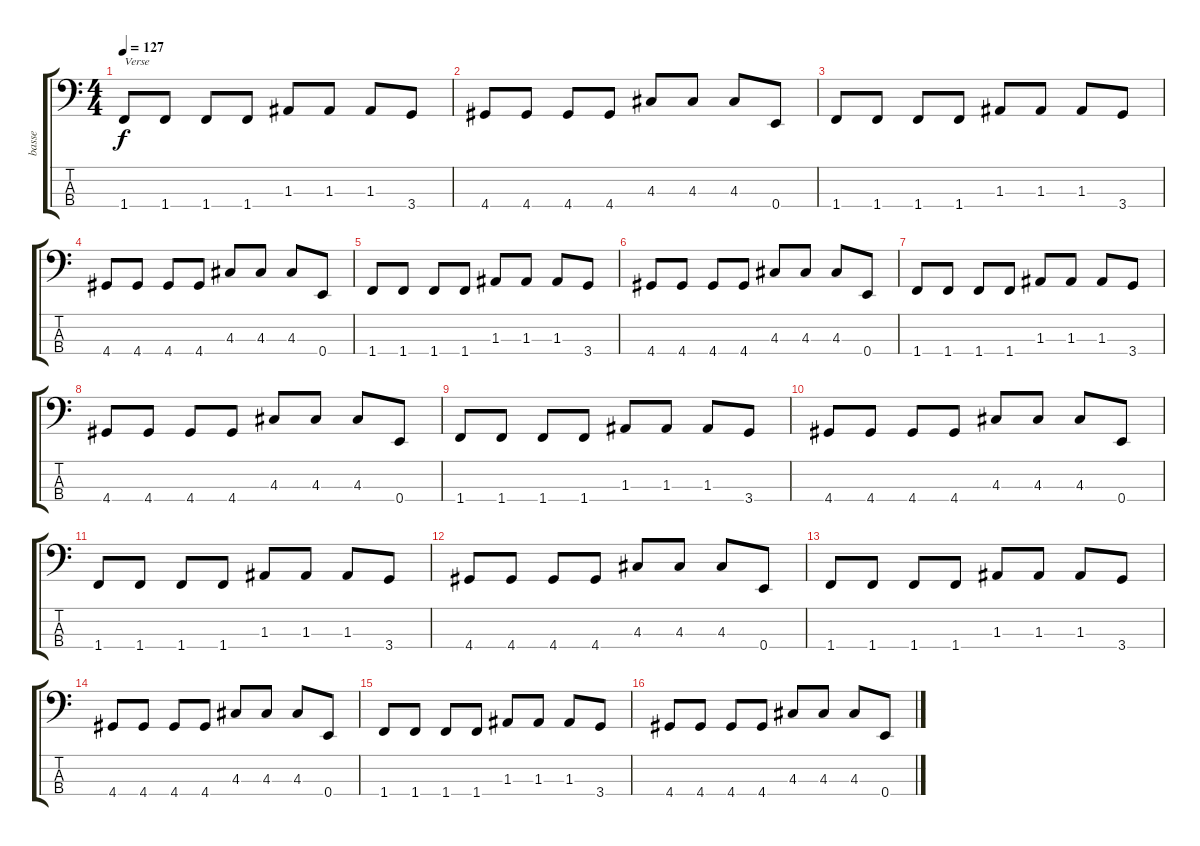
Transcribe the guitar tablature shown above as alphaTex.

\track ("basse" "basse") {instrument electricbassfinger}
\staff {score tabs}
\tuning (G2 D2 A1 E1) {hide}
\ts (4 4)
\tempo 127
\clef f4
\ks c
1.4.8{txt "Verse" dy f} 1.4.8 1.4.8 1.4.8 1.3.8 1.3.8 1.3.8 3.4.8 |
4.4.8 4.4.8 4.4.8 4.4.8 4.3.8 4.3.8 4.3.8 0.4.8 |
1.4.8 1.4.8 1.4.8 1.4.8 1.3.8 1.3.8 1.3.8 3.4.8 |
4.4.8 4.4.8 4.4.8 4.4.8 4.3.8 4.3.8 4.3.8 0.4.8 |
1.4.8 1.4.8 1.4.8 1.4.8 1.3.8 1.3.8 1.3.8 3.4.8 |
4.4.8 4.4.8 4.4.8 4.4.8 4.3.8 4.3.8 4.3.8 0.4.8 |
1.4.8 1.4.8 1.4.8 1.4.8 1.3.8 1.3.8 1.3.8 3.4.8 |
4.4.8 4.4.8 4.4.8 4.4.8 4.3.8 4.3.8 4.3.8 0.4.8 |
1.4.8 1.4.8 1.4.8 1.4.8 1.3.8 1.3.8 1.3.8 3.4.8 |
4.4.8 4.4.8 4.4.8 4.4.8 4.3.8 4.3.8 4.3.8 0.4.8 |
1.4.8 1.4.8 1.4.8 1.4.8 1.3.8 1.3.8 1.3.8 3.4.8 |
4.4.8 4.4.8 4.4.8 4.4.8 4.3.8 4.3.8 4.3.8 0.4.8 |
1.4.8 1.4.8 1.4.8 1.4.8 1.3.8 1.3.8 1.3.8 3.4.8 |
4.4.8 4.4.8 4.4.8 4.4.8 4.3.8 4.3.8 4.3.8 0.4.8 |
1.4.8 1.4.8 1.4.8 1.4.8 1.3.8 1.3.8 1.3.8 3.4.8 |
4.4.8 4.4.8 4.4.8 4.4.8 4.3.8 4.3.8 4.3.8 0.4.8
